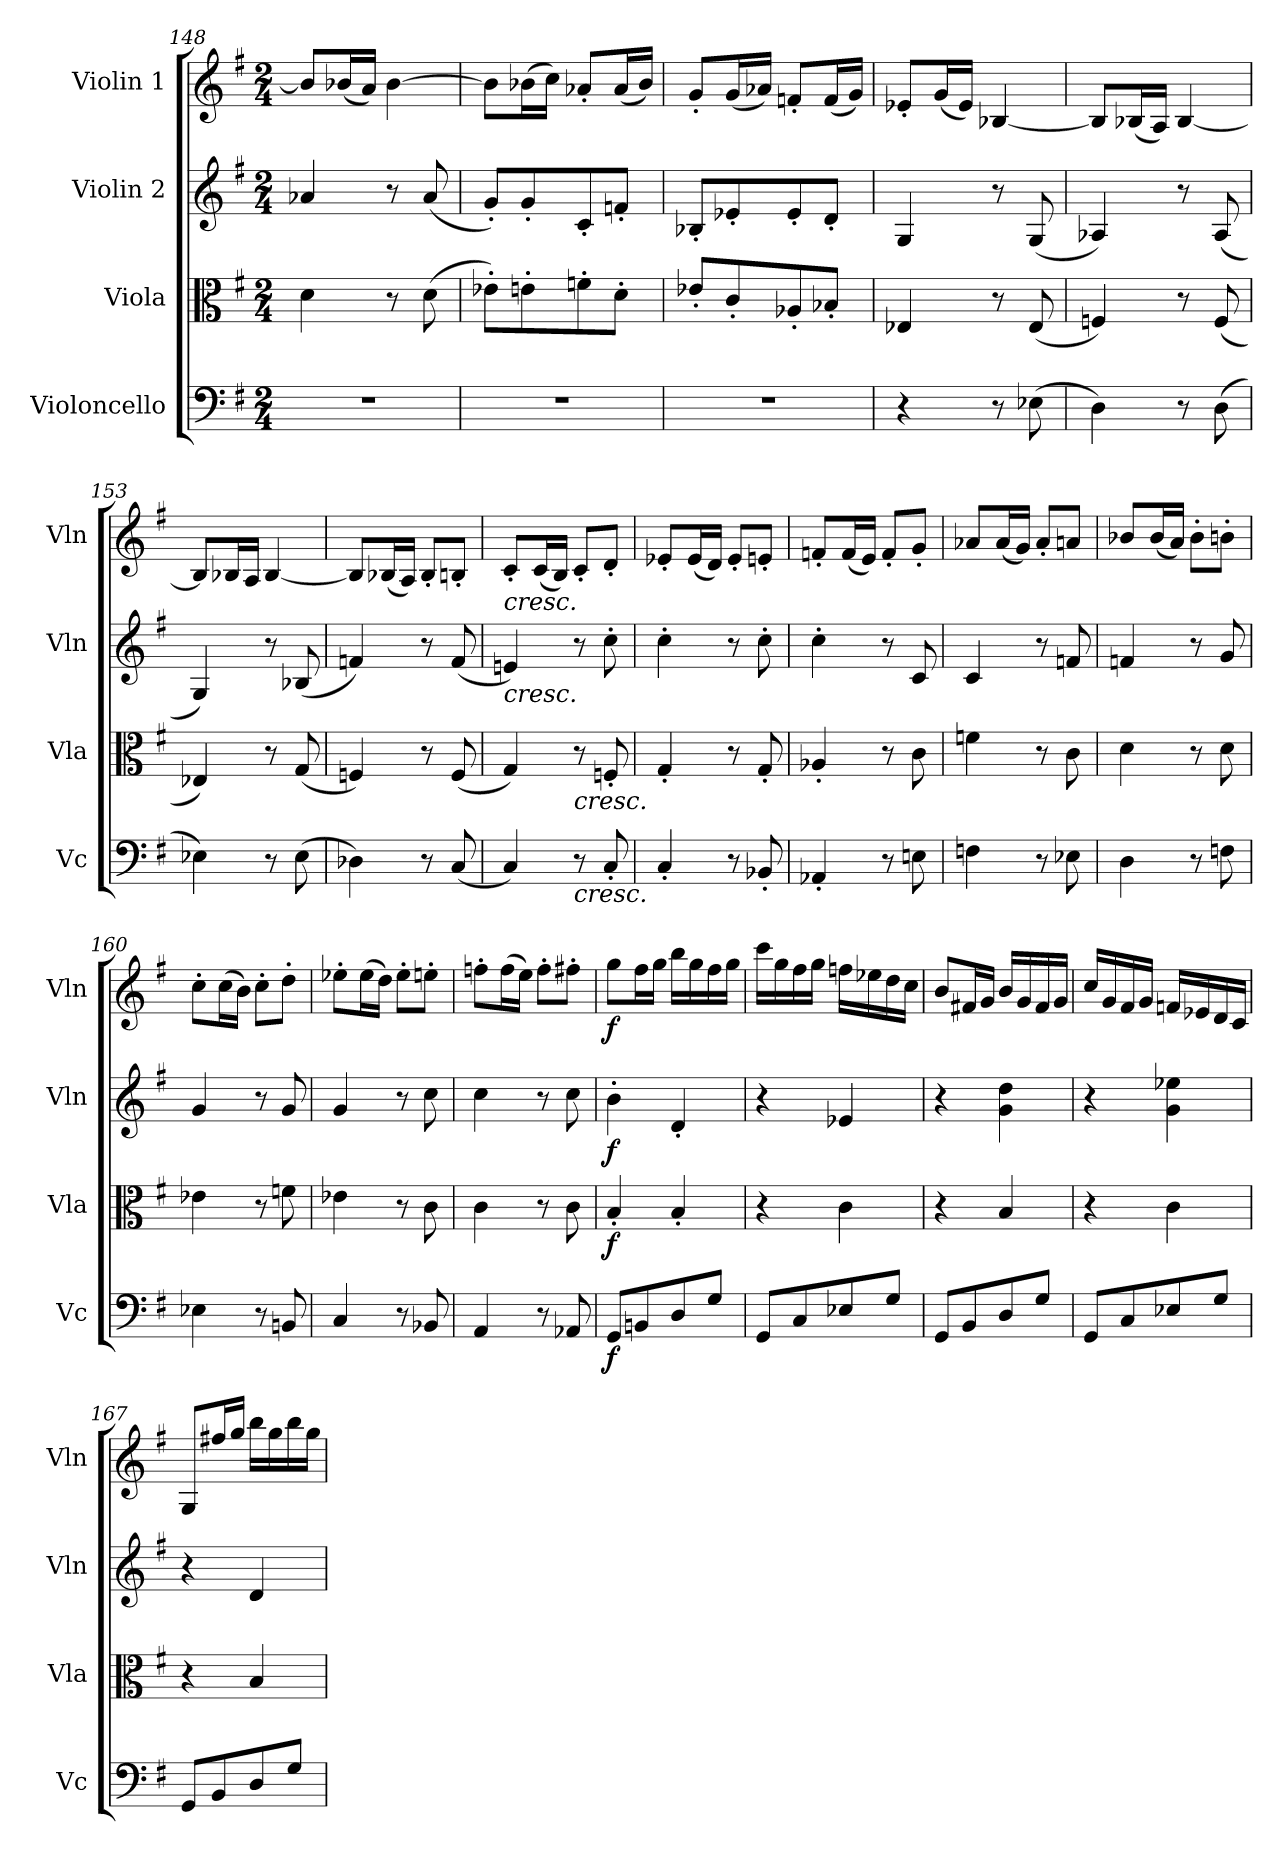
**kern	**dynam	**kern	**dynam	**kern	**dynam	**kern	**dynam
*part4	*part4	*part3	*part3	*part2	*part2	*part1	*part1
*staff4	*staff4	*staff3	*staff3	*staff2	*staff2	*staff1	*staff1
*I"Violoncello	*	*I"Viola	*	*I"Violin 2	*	*I"Violin 1	*
*I'Vc	*	*I'Vla	*	*I'Vln	*	*I'Vln	*
*clefF4	*	*clefC3	*	*clefG2	*	*clefG2	*
*k[f#]	*	*k[f#]	*	*k[f#]	*	*k[f#]	*
*M2/4	*	*M2/4	*	*M2/4	*	*M2/4	*
=148	=148	=148	=148	=148	=148	=148	=148
2r	.	4d\	.	4a-X/	.	8b-/L]	.
.	.	.	.	.	.	(16b-X/L	.
.	.	.	.	.	.	16a/JJ)	.
.	.	8r	.	8r	.	[4b-\	.
.	.	(8d\	.	(8a-/	.	.	.
=149	=149	=149	=149	=149	=149	=149	=149
2r	.	8e-X'\L)	.	8g'/L)	.	8b-\L]	.
.	.	8en'\	.	8g'/	.	(16b-X\L	.
.	.	.	.	.	.	16cc\JJ)	.
.	.	8fn'\	.	8c'/	.	8a-X'/L	.
.	.	8d'\J	.	8fn'/J	.	(16a-/L	.
.	.	.	.	.	.	16b-/JJ)	.
!!LO:LB:g=z
=150	=150	=150	=150	=150	=150	=150	=150
2r	.	8e-X'/L	.	8B-X'/L	.	8g'/L	.
.	.	8c'/	.	8e-X'/	.	(16g/L	.
.	.	.	.	.	.	16a-X/JJ)	.
.	.	8A-X'/	.	8e-'/	.	8fn'/L	.
.	.	8B-X'/J	.	8d'/J	.	(16f/L	.
.	.	.	.	.	.	16g/JJ)	.
=151	=151	=151	=151	=151	=151	=151	=151
4r	.	4E-X/	.	4G/	.	8e-X'/L	.
.	.	.	.	.	.	(16g/L	.
.	.	.	.	.	.	16e-/JJ)	.
8r	.	8r	.	8r	.	[4B-X/	.
(8E-X\	.	(8E-/	.	(8G/	.	.	.
!!LO:LB:g=z
=152	=152	=152	=152	=152	=152	=152	=152
4D\)	.	4Fn/)	.	4A-X/)	.	8B-/L]	.
.	.	.	.	.	.	(16B-X/L	.
.	.	.	.	.	.	16A/JJ)	.
8r	.	8r	.	8r	.	[4B-/	.
(8D\	.	(8F/	.	(8A-/	.	.	.
=153	=153	=153	=153	=153	=153	=153	=153
4E-X\)	.	4E-X/)	.	4G/)	.	8B-/L]	.
.	.	.	.	.	.	16B-X/L	.
.	.	.	.	.	.	16A/JJ	.
8r	.	8r	.	8r	.	[4B-/	.
(8E-\	.	(8G/	.	(8B-X/	.	.	.
=154	=154	=154	=154	=154	=154	=154	=154
4D-X\)	.	4Fn/)	.	4fn/)	.	8B-/L]	.
.	.	.	.	.	.	(16B-X/L	.
.	.	.	.	.	.	16A/JJ)	.
8r	.	8r	.	8r	.	8B-'/L	.
(8C/	.	(8F/	.	(8f/	.	8Bn'/J	.
=155	=155	=155	=155	=155	=155	=155	=155
!	!	!	!	!	!	!LO:TX:b:i:t=cresc.	!
!	!	!	!	!LO:TX:b:i:t=cresc.	!	!	!
4C/)	.	4G/)	.	4en/)	.	8c'/L	.
.	.	.	.	.	.	(16c/L	.
.	.	.	.	.	.	16B/JJ)	.
!	!	!LO:TX:b:i:t=cresc.	!	!	!	!	!
!LO:TX:b:i:t=cresc.	!	!	!	!	!	!	!
8r	.	8r	.	8r	.	8c'/L	.
8C'/	.	8Fn'/	.	8cc'\	.	8d'/J	.
=156	=156	=156	=156	=156	=156	=156	=156
4C'/	.	4G'/	.	4cc'\	.	8e-X'/L	.
.	.	.	.	.	.	(16e-/L	.
.	.	.	.	.	.	16d/JJ)	.
8r	.	8r	.	8r	.	8e-'/L	.
8BB-X'/	.	8G'/	.	8cc'\	.	8en'/J	.
=157	=157	=157	=157	=157	=157	=157	=157
4AA-X'/	.	4A-X'/	.	4cc'\	.	8fn'/L	.
.	.	.	.	.	.	(16f/L	.
.	.	.	.	.	.	16e/JJ)	.
8r	.	8r	.	8r	.	8f'/L	.
8En\	.	8c\	.	8c/	.	8g'/J	.
=158	=158	=158	=158	=158	=158	=158	=158
4Fn\	.	4fn\	.	4c/	.	8a-X/L	.
.	.	.	.	.	.	(16a-/L	.
.	.	.	.	.	.	16g/JJ)	.
8r	.	8r	.	8r	.	8a-'/L	.
8E-X\	.	8c\	.	8fn/	.	8an/J	.
=159	=159	=159	=159	=159	=159	=159	=159
4D\	.	4d\	.	4fn/	.	8b-X/L	.
.	.	.	.	.	.	(16b-/L	.
.	.	.	.	.	.	16a/JJ)	.
8r	.	8r	.	8r	.	8b-'\L	.
8Fn\	.	8d\	.	8g/	.	8bn'\J	.
!!LO:LB:g=z
=160	=160	=160	=160	=160	=160	=160	=160
4E-X\	.	4e-X\	.	4g/	.	8cc'\L	.
.	.	.	.	.	.	(16cc\L	.
.	.	.	.	.	.	16b\JJ)	.
8r	.	8r	.	8r	.	8cc'\L	.
8BBn/	.	8fn\	.	8g/	.	8dd'\J	.
=161	=161	=161	=161	=161	=161	=161	=161
4C/	.	4e-X\	.	4g/	.	8ee-X'\L	.
.	.	.	.	.	.	(16ee-\L	.
.	.	.	.	.	.	16dd\JJ)	.
8r	.	8r	.	8r	.	8ee-'\L	.
8BB-X/	.	8c\	.	8cc\	.	8een'\J	.
=162	=162	=162	=162	=162	=162	=162	=162
4AA/	.	4c\	.	4cc\	.	8ffn'\L	.
.	.	.	.	.	.	(16ff\L	.
.	.	.	.	.	.	16ee\JJ)	.
8r	.	8r	.	8r	.	8ff'\L	.
8AA-X/	.	8c\	.	8cc\	.	8ff#X'\J	.
!!LO:PB:g=z
=163	=163	=163	=163	=163	=163	=163	=163
!	!LO:DY:b	!	!LO:DY:b	!	!LO:DY:b	!	!LO:DY:b
8GG/L	f	4B'/	f	4b'\	f	8gg\L	f
8BBn/	.	.	.	.	.	16ff#\L	.
.	.	.	.	.	.	16gg\JJ	.
8D/	.	4B'/	.	4d'/	.	16bb\LL	.
.	.	.	.	.	.	16gg\	.
8G/J	.	.	.	.	.	16ff#\	.
.	.	.	.	.	.	16gg\JJ	.
=164	=164	=164	=164	=164	=164	=164	=164
8GG/L	.	4r	.	4r	.	16ccc\LL	.
.	.	.	.	.	.	16gg\	.
8C/	.	.	.	.	.	16ff#\	.
.	.	.	.	.	.	16gg\JJ	.
8E-X/	.	4c\	.	4e-X/	.	16ffn\LL	.
.	.	.	.	.	.	16ee-X\	.
8G/J	.	.	.	.	.	16dd\	.
.	.	.	.	.	.	16cc\JJ	.
=165	=165	=165	=165	=165	=165	=165	=165
8GG/L	.	4r	.	4r	.	8b/L	.
8BB/	.	.	.	.	.	16f#X/L	.
.	.	.	.	.	.	16g/JJ	.
8D/	.	4B/	.	4g\ 4dd\	.	16b/LL	.
.	.	.	.	.	.	16g/	.
8G/J	.	.	.	.	.	16f#/	.
.	.	.	.	.	.	16g/JJ	.
=166	=166	=166	=166	=166	=166	=166	=166
8GG/L	.	4r	.	4r	.	16cc/LL	.
.	.	.	.	.	.	16g/	.
8C/	.	.	.	.	.	16f#/	.
.	.	.	.	.	.	16g/JJ	.
8E-X/	.	4c\	.	4g\ 4ee-X\	.	16fn/LL	.
.	.	.	.	.	.	16e-X/	.
8G/J	.	.	.	.	.	16d/	.
.	.	.	.	.	.	16c/JJ	.
=167	=167	=167	=167	=167	=167	=167	=167
8GG/L	.	4r	.	4r	.	8G/L	.
8BB/	.	.	.	.	.	16ff#X/L	.
.	.	.	.	.	.	16gg/JJ	.
8D/	.	4B/	.	4d/	.	16bb\LL	.
.	.	.	.	.	.	16gg\	.
8G/J	.	.	.	.	.	16bb\	.
.	.	.	.	.	.	16gg\JJ	.
=	=	=	=	=	=	=	=
*-	*-	*-	*-	*-	*-	*-	*-
